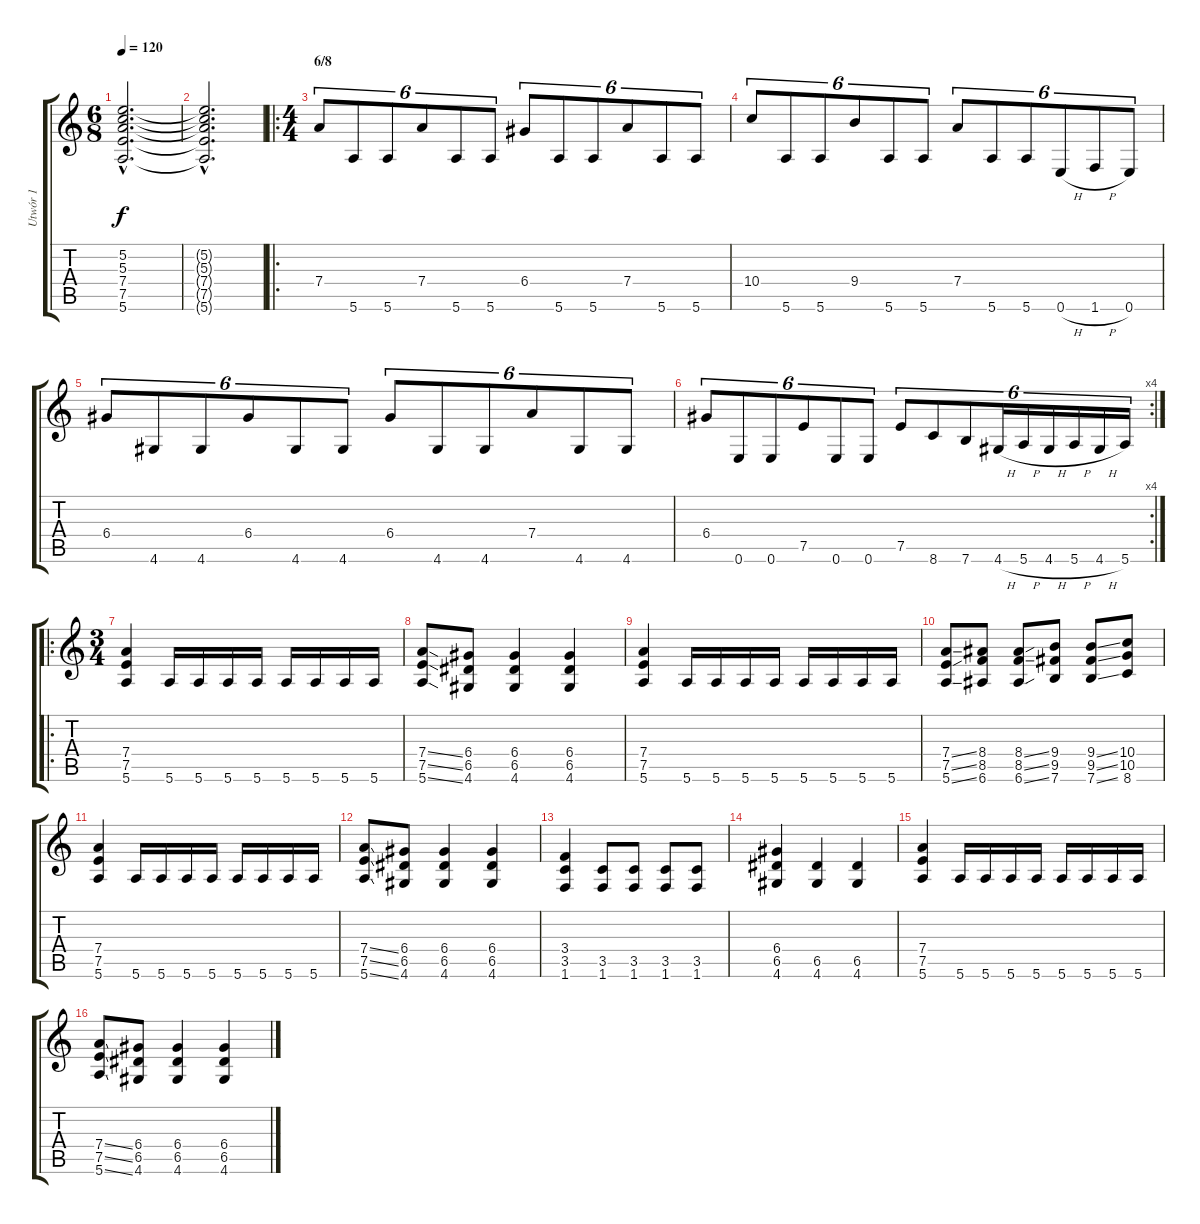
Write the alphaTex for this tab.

\track ("Utwór 1" "Utwór 1") {instrument acousticguitarnylon}
\staff {score tabs}
\tuning (E4 B3 G3 D3 A2 E2) {hide}
\ts (6 8)
\tempo 120
\clef g2
\ks c
(5.2{hac} 5.3{hac} 7.4{hac} 7.5{hac} 5.6{hac}).2{d dy f} |
(5.2{hac t} 5.3{hac t} 7.4{hac t} 7.5{hac t} 5.6{hac t}).2{d} |
\ro
\ts (4 4)
\section ("" "6/8")
7.4.8{tu (6 4)} 5.6.8{tu (6 4)} 5.6.8{tu (6 4)} 7.4.8{tu (6 4)} 5.6.8{tu (6 4)} 5.6.8{tu (6 4)} 6.4.8{tu (6 4)} 5.6.8{tu (6 4)} 5.6.8{tu (6 4)} 7.4.8{tu (6 4)} 5.6.8{tu (6 4)} 5.6.8{tu (6 4)} |
10.4.8{tu (6 4)} 5.6.8{tu (6 4)} 5.6.8{tu (6 4)} 9.4.8{tu (6 4)} 5.6.8{tu (6 4)} 5.6.8{tu (6 4)} 7.4.8{tu (6 4)} 5.6.8{tu (6 4)} 5.6.8{tu (6 4)} 0.6{h}.8{tu (6 4)} 1.6{h}.8{tu (6 4)} 0.6.8{tu (6 4)} |
6.4.8{tu (6 4)} 4.6.8{tu (6 4)} 4.6.8{tu (6 4)} 6.4.8{tu (6 4)} 4.6.8{tu (6 4)} 4.6.8{tu (6 4)} 6.4.8{tu (6 4)} 4.6.8{tu (6 4)} 4.6.8{tu (6 4)} 7.4.8{tu (6 4)} 4.6.8{tu (6 4)} 4.6.8{tu (6 4)} |
\rc 4
6.4.8{tu (6 4)} 0.6.8{tu (6 4)} 0.6.8{tu (6 4)} 7.5.8{tu (6 4)} 0.6.8{tu (6 4)} 0.6.8{tu (6 4)} 7.5.8{tu (6 4)} 8.6.8{tu (6 4)} 7.6.8{tu (6 4)} 4.6{h}.16{tu (6 4)} 5.6{h}.16{tu (6 4)} 4.6{h}.16{tu (6 4)} 5.6{h}.16{tu (6 4)} 4.6{h}.16{tu (6 4)} 5.6.16{tu (6 4)} |
\ro
\ts (3 4)
(7.4 7.5 5.6).4 5.6.16 5.6.16 5.6.16 5.6.16 5.6.16 5.6.16 5.6.16 5.6.16 |
(7.4{ss} 7.5{ss} 5.6{ss}).8 (6.4 6.5 4.6).8 (6.4 6.5 4.6).4 (6.4 6.5 4.6).4 |
(7.4 7.5 5.6).4 5.6.16 5.6.16 5.6.16 5.6.16 5.6.16 5.6.16 5.6.16 5.6.16 |
(7.4{ss} 7.5{ss} 5.6{ss}).8 (8.4 8.5 6.6).8 (8.4{ss} 8.5{ss} 6.6{ss}).8 (9.4 9.5 7.6).8 (9.4{ss} 9.5{ss} 7.6{ss}).8 (10.4 10.5 8.6).8 |
(7.4 7.5 5.6).4 5.6.16 5.6.16 5.6.16 5.6.16 5.6.16 5.6.16 5.6.16 5.6.16 |
(7.4{ss} 7.5{ss} 5.6{ss}).8 (6.4 6.5 4.6).8 (6.4 6.5 4.6).4 (6.4 6.5 4.6).4 |
(3.4 3.5 1.6).4 (3.5 1.6).8 (3.5 1.6).8 (3.5 1.6).8 (3.5 1.6).8 |
(6.4 6.5 4.6).4 (6.5 4.6).4 (6.5 4.6).4 |
(7.4 7.5 5.6).4 5.6.16 5.6.16 5.6.16 5.6.16 5.6.16 5.6.16 5.6.16 5.6.16 |
(7.4{ss} 7.5{ss} 5.6{ss}).8 (6.4 6.5 4.6).8 (6.4 6.5 4.6).4 (6.4 6.5 4.6).4
